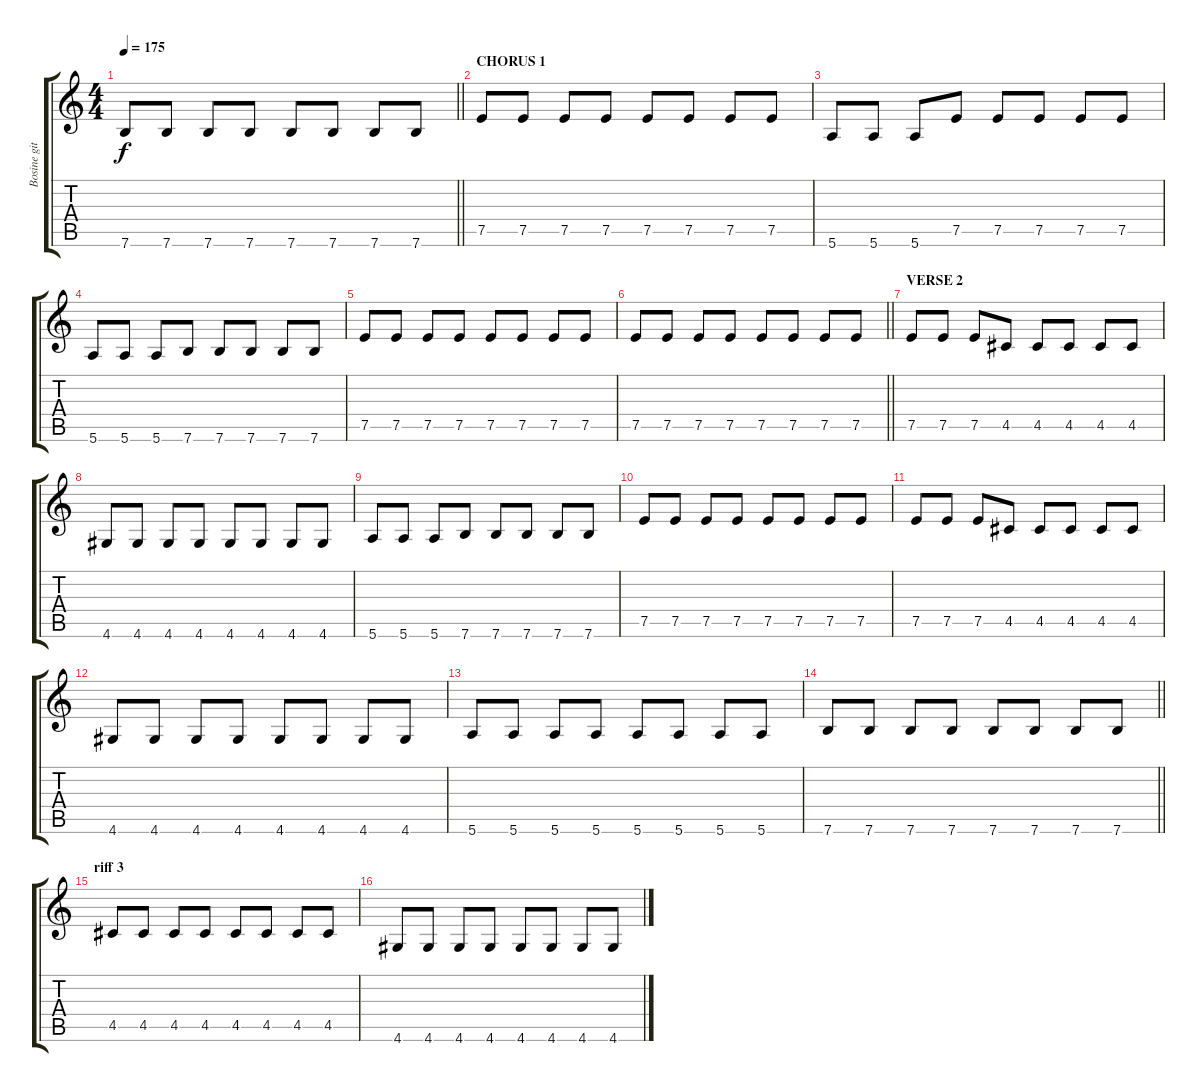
\track ("Bosine gitara" "Bosine git") {instrument electricbassfinger}
\staff {score tabs}
\tuning (E4 B3 G3 D3 A2 E2) {hide}
\ts (4 4)
\tempo 175
\clef g2
\barLineRight lightlight
\ks c
7.6.8{dy f} 7.6.8 7.6.8 7.6.8 7.6.8 7.6.8 7.6.8 7.6.8 |
\section ("" "CHORUS 1")
7.5.8 7.5.8 7.5.8 7.5.8 7.5.8 7.5.8 7.5.8 7.5.8 |
5.6.8 5.6.8 5.6.8 7.5.8 7.5.8 7.5.8 7.5.8 7.5.8 |
5.6.8 5.6.8 5.6.8 7.6.8 7.6.8 7.6.8 7.6.8 7.6.8 |
7.5.8 7.5.8 7.5.8 7.5.8 7.5.8 7.5.8 7.5.8 7.5.8 |
\barLineRight lightlight
7.5.8 7.5.8 7.5.8 7.5.8 7.5.8 7.5.8 7.5.8 7.5.8 |
\section ("" "VERSE 2")
7.5.8 7.5.8 7.5.8 4.5.8 4.5.8 4.5.8 4.5.8 4.5.8 |
4.6.8 4.6.8 4.6.8 4.6.8 4.6.8 4.6.8 4.6.8 4.6.8 |
5.6.8 5.6.8 5.6.8 7.6.8 7.6.8 7.6.8 7.6.8 7.6.8 |
7.5.8 7.5.8 7.5.8 7.5.8 7.5.8 7.5.8 7.5.8 7.5.8 |
7.5.8 7.5.8 7.5.8 4.5.8 4.5.8 4.5.8 4.5.8 4.5.8 |
4.6.8 4.6.8 4.6.8 4.6.8 4.6.8 4.6.8 4.6.8 4.6.8 |
5.6.8 5.6.8 5.6.8 5.6.8 5.6.8 5.6.8 5.6.8 5.6.8 |
\barLineRight lightlight
7.6.8 7.6.8 7.6.8 7.6.8 7.6.8 7.6.8 7.6.8 7.6.8 |
\section ("" "riff 3")
4.5.8 4.5.8 4.5.8 4.5.8 4.5.8 4.5.8 4.5.8 4.5.8 |
4.6.8 4.6.8 4.6.8 4.6.8 4.6.8 4.6.8 4.6.8 4.6.8
